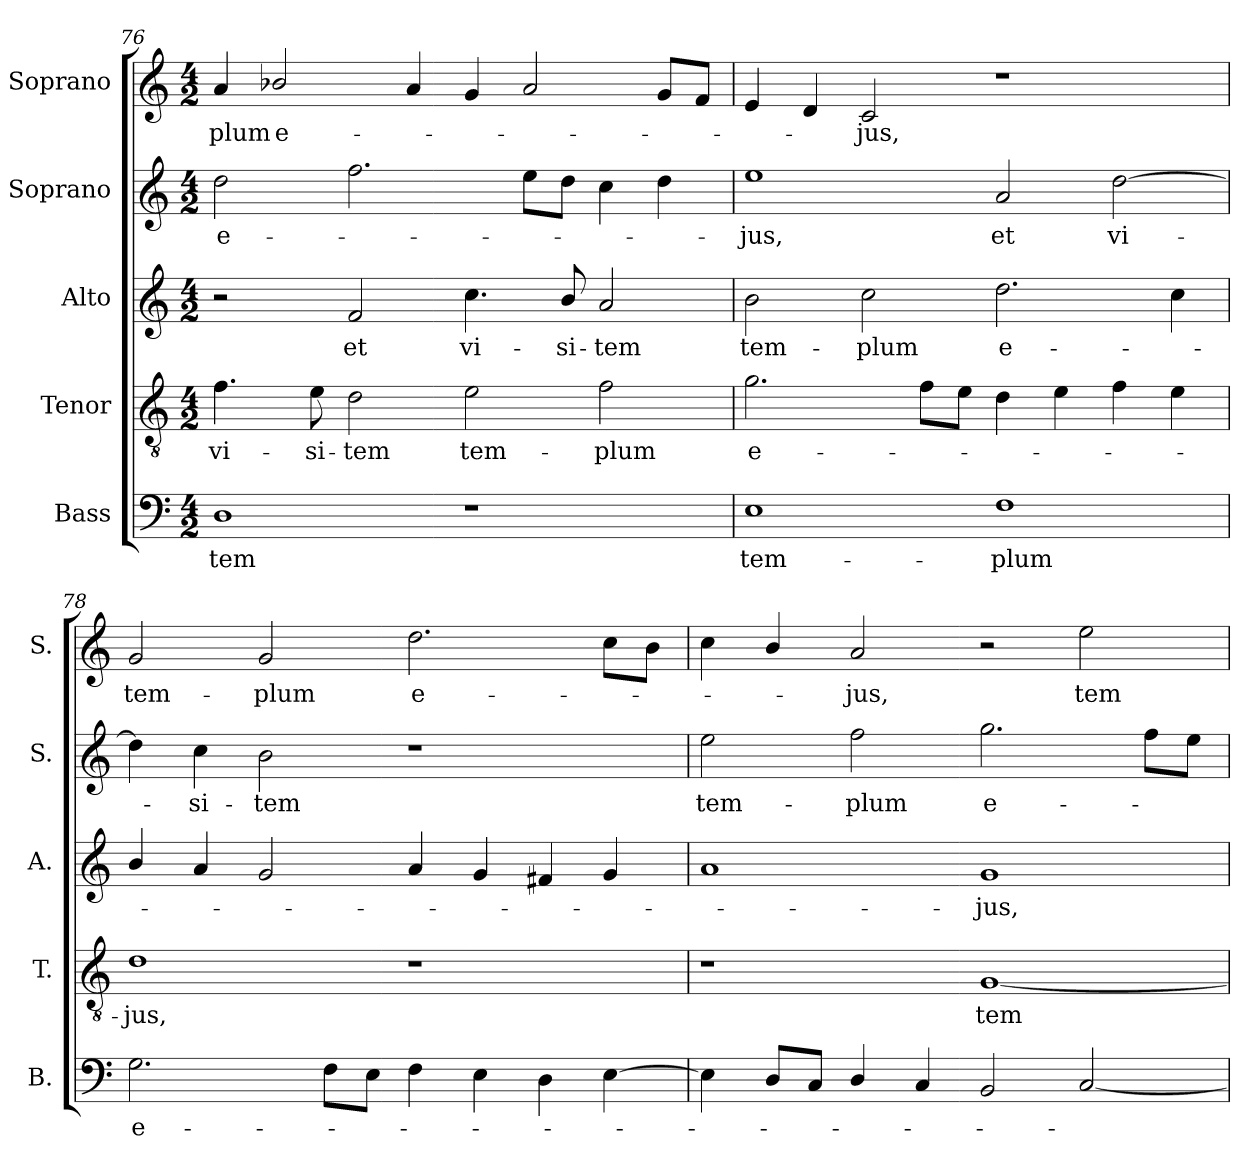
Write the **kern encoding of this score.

**kern	**text	**kern	**text	**kern	**text	**kern	**text	**kern	**text
*part5	*part5	*part4	*part4	*part3	*part3	*part2	*part2	*part1	*part1
*staff5	*staff5	*staff4	*staff4	*staff3	*staff3	*staff2	*staff2	*staff1	*staff1
*I"Bass	*	*I"Tenor	*	*I"Alto	*	*I"Soprano	*	*I"Soprano	*
*I'B.	*	*I'T.	*	*I'A.	*	*I'S.	*	*I'S.	*
!!LO:LB:g=z
*clefF4	*	*clefGv2	*	*clefG2	*	*clefG2	*	*clefG2	*
*	*	*ITrd7c12	*	*	*	*	*	*	*
*k[]	*	*k[]	*	*k[]	*	*k[]	*	*k[]	*
*C:	*	*C:	*	*C:	*	*C:	*	*C:	*
*M4/2	*	*M4/2	*	*M4/2	*	*M4/2	*	*M4/2	*
=76	=76	=76	=76	=76	=76	=76	=76	=76	=76
!	!LO:LY:b:color=#000000	!	!	!	!	!	!	!	!
!	!	!	!LO:LY:b:color=#000000	!	!	!	!	!	!
!	!	!	!	!	!	!	!LO:LY:b:color=#000000	!	!
!	!	!	!	!	!	!	!	!	!LO:LY:b:color=#000000
1Di	-tem	4.Fi\	vi-	2r	.	2ddi\	e-	4ai/	-plum
!	!	!	!	!	!	!	!	!	!LO:LY:b:color=#000000
.	.	.	.	.	.	.	.	2b-Xi/	e-
!	!	!	!LO:LY:b:color=#000000	!	!	!	!	!	!
.	.	8Ei\	-si-	.	.	.	.	.	.
!	!	!	!LO:LY:b:color=#000000	!	!	!	!	!	!
!	!	!	!	!	!LO:LY:b:color=#000000	!	!	!	!
.	.	2Di\	-tem	2fi/	et	2.ffi\	.	.	.
.	.	.	.	.	.	.	.	4ai/	.
!	!	!	!LO:LY:b:color=#000000	!	!	!	!	!	!
!	!	!	!	!	!LO:LY:b:color=#000000	!	!	!	!
1r	.	2Ei\	tem-	4.cci\	vi-	.	.	4gi/	.
.	.	.	.	.	.	8eei\L	.	2ai/	.
!	!	!	!	!	!LO:LY:b:color=#000000	!	!	!	!
.	.	.	.	8bi/	-si-	8ddi\J	.	.	.
!	!	!	!LO:LY:b:color=#000000	!	!	!	!	!	!
!	!	!	!	!	!LO:LY:b:color=#000000	!	!	!	!
.	.	2Fi\	-plum	2ai/	-tem	4cci\	.	.	.
.	.	.	.	.	.	4ddi\	.	8gi/L	.
.	.	.	.	.	.	.	.	8fi/J	.
=77	=77	=77	=77	=77	=77	=77	=77	=77	=77
!	!LO:LY:b:color=#000000	!	!	!	!	!	!	!	!
!	!	!	!LO:LY:b:color=#000000	!	!	!	!	!	!
!	!	!	!	!	!LO:LY:b:color=#000000	!	!	!	!
!	!	!	!	!	!	!	!LO:LY:b:color=#000000	!	!
1Ei	tem-	2.Gi\	e-	2bi\	tem-	1eei	-jus,	4ei/	.
.	.	.	.	.	.	.	.	4di/	.
!	!	!	!	!	!LO:LY:b:color=#000000	!	!	!	!
!	!	!	!	!	!	!	!	!	!LO:LY:b:color=#000000
.	.	.	.	2cci\	-plum	.	.	2ci/	-jus,
.	.	8Fi\L	.	.	.	.	.	.	.
.	.	8Ei\J	.	.	.	.	.	.	.
!	!LO:LY:b:color=#000000	!	!	!	!	!	!	!	!
!	!	!	!	!	!LO:LY:b:color=#000000	!	!	!	!
!	!	!	!	!	!	!	!LO:LY:b:color=#000000	!	!
1Fi	-plum	4Di\	.	2.ddi\	e-	2ai/	et	1r	.
.	.	4Ei\	.	.	.	.	.	.	.
!	!	!	!	!	!	!	!LO:LY:b:color=#000000	!	!
.	.	4Fi\	.	.	.	[2ddi\	vi-	.	.
.	.	4Ei\	.	4cci\	.	.	.	.	.
=78	=78	=78	=78	=78	=78	=78	=78	=78	=78
!	!LO:LY:b:color=#000000	!	!	!	!	!	!	!	!
!	!	!	!LO:LY:b:color=#000000	!	!	!	!	!	!
!	!	!	!	!	!	!	!	!	!LO:LY:b:color=#000000
2.Gi\	e-	1Di	-jus,	4bi/	.	4ddi\]	.	2gi/	tem-
!	!	!	!	!	!	!	!LO:LY:b:color=#000000	!	!
.	.	.	.	4ai/	.	4cci\	-si-	.	.
!	!	!	!	!	!	!	!LO:LY:b:color=#000000	!	!
!	!	!	!	!	!	!	!	!	!LO:LY:b:color=#000000
.	.	.	.	2gi/	.	2bi\	-tem	2gi/	-plum
8Fi\L	.	.	.	.	.	.	.	.	.
8Ei\J	.	.	.	.	.	.	.	.	.
!	!	!	!	!	!	!	!	!	!LO:LY:b:color=#000000
4Fi\	.	1r	.	4ai/	.	1r	.	2.ddi\	e-
4Ei\	.	.	.	4gi/	.	.	.	.	.
4Di\	.	.	.	4f#Xi/	.	.	.	.	.
[4Ei\	.	.	.	4gi/	.	.	.	8cci\L	.
.	.	.	.	.	.	.	.	8bi\J	.
=79	=79	=79	=79	=79	=79	=79	=79	=79	=79
!	!	!	!	!	!	!	!LO:LY:b:color=#000000	!	!
4Ei\]	.	1r	.	1ai	.	2eei\	tem-	4cci\	.
8Di/L	.	.	.	.	.	.	.	4bi/	.
8Ci/J	.	.	.	.	.	.	.	.	.
!	!	!	!	!	!	!	!LO:LY:b:color=#000000	!	!
!	!	!	!	!	!	!	!	!	!LO:LY:b:color=#000000
4Di/	.	.	.	.	.	2ffi\	-plum	2ai/	-jus,
4Ci/	.	.	.	.	.	.	.	.	.
!	!	!	!LO:LY:b:color=#000000	!	!	!	!	!	!
!	!	!	!	!	!LO:LY:b:color=#000000	!	!	!	!
!	!	!	!	!	!	!	!LO:LY:b:color=#000000	!	!
2BBi/	.	[1GGi	tem-	1gi	-jus,	2.ggi\	e-	2r	.
!	!	!	!	!	!	!	!	!	!LO:LY:b:color=#000000
[2Ci/	.	.	.	.	.	.	.	2eei\	tem-
.	.	.	.	.	.	8ffi\L	.	.	.
.	.	.	.	.	.	8eei\J	.	.	.
=	=	=	=	=	=	=	=	=	=
*-	*-	*-	*-	*-	*-	*-	*-	*-	*-
